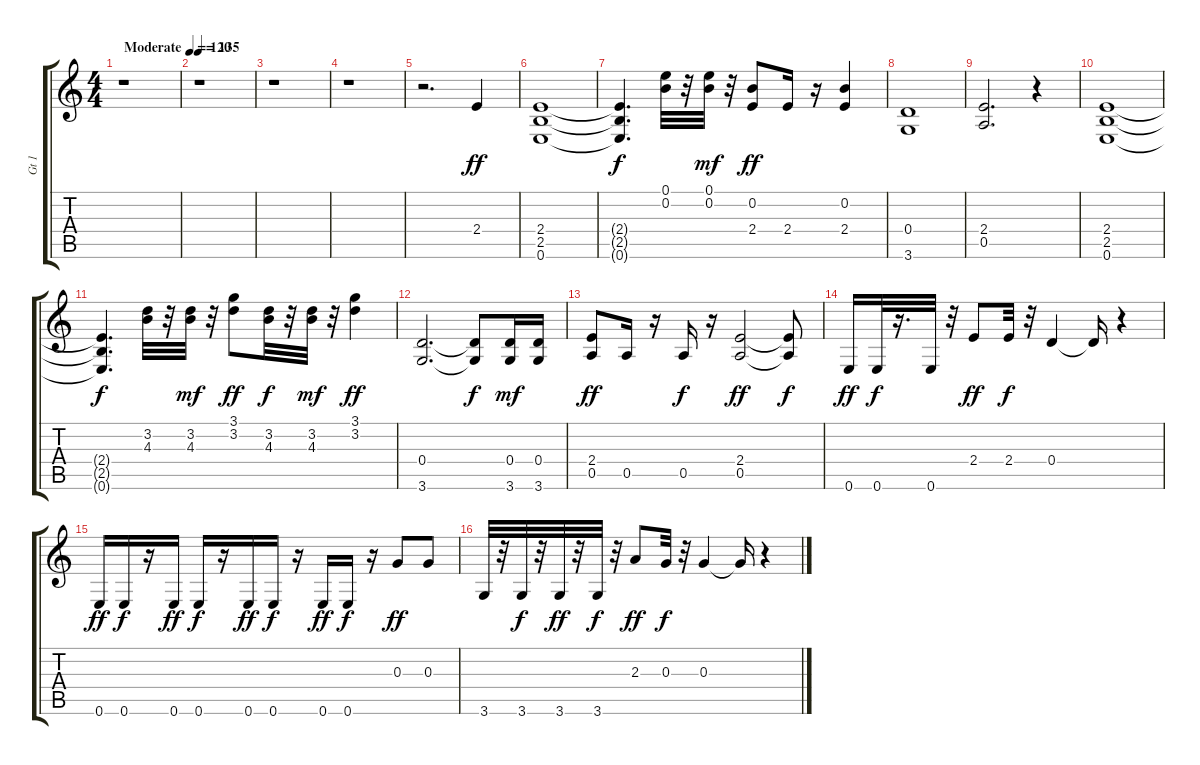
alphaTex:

\track ("Gt 1                                " "Gt 1      ") {instrument overdrivenguitar}
\staff {score tabs}
\tuning (E4 B3 G3 D3 A2 E2) {hide}
\ts (4 4)
\tempo (120 "Moderate")
\clef g2
\ks c
r.1{dy ff instrument overdrivenguitar} |
\tempo 135
r.1 |
r.1 |
r.1 |
r.2{d} 2.4.4 |
(2.4 2.5 0.6).1 |
(2.4{t} 2.5{t} 0.6{t}).4{d dy f} (0.1 0.2).32 r.32 (0.1 0.2).32{dy mf} r.32 (0.2 2.4).8{dy ff} 2.4.16 r.16 (0.2 2.4).4 |
(0.4 3.6).1 |
(2.4 0.5).2{d} r.4 |
(2.4 2.5 0.6).1 |
(2.4{t} 2.5{t} 0.6{t}).4{d dy f} (3.2 4.3).32 r.32 (3.2 4.3).32{dy mf} r.32 (3.1 3.2).8{dy ff} (3.2 4.3).32{dy f} r.32 (3.2 4.3).32{dy mf} r.32 (3.1 3.2).4{dy ff} |
(0.4 3.6).2{d} (0.4{t} 3.6{t}).8{dy f} (0.4 3.6).16{dy mf} (0.4 3.6).16 |
(2.4 0.5).8{dy ff} 0.5.16 r.16 0.5.16{dy f} r.16 (2.4 0.5).2{dy ff} (2.4{t} 0.5{t}).8{dy f} |
0.6.16{dy ff} 0.6.32{dy f} r.16{d} 0.6.32 r.32 2.4.8{dy ff} 2.4.32{dy f} r.32 0.4.4 0.4{t}.16 r.4 |
0.6.16{dy ff} 0.6.16{dy f} r.16 0.6.16{dy ff} 0.6.16{dy f} r.16 0.6.16{dy ff} 0.6.16{dy f} r.16 0.6.16{dy ff} 0.6.16{dy f} r.16 0.3.8{dy ff} 0.3.8 |
3.6.32 r.32 3.6.32{dy f} r.32 3.6.32{dy ff} r.32 3.6.32{dy f} r.32 2.3.8{dy ff} 0.3.32{dy f} r.32 0.3.4 0.3{t}.16 r.4
